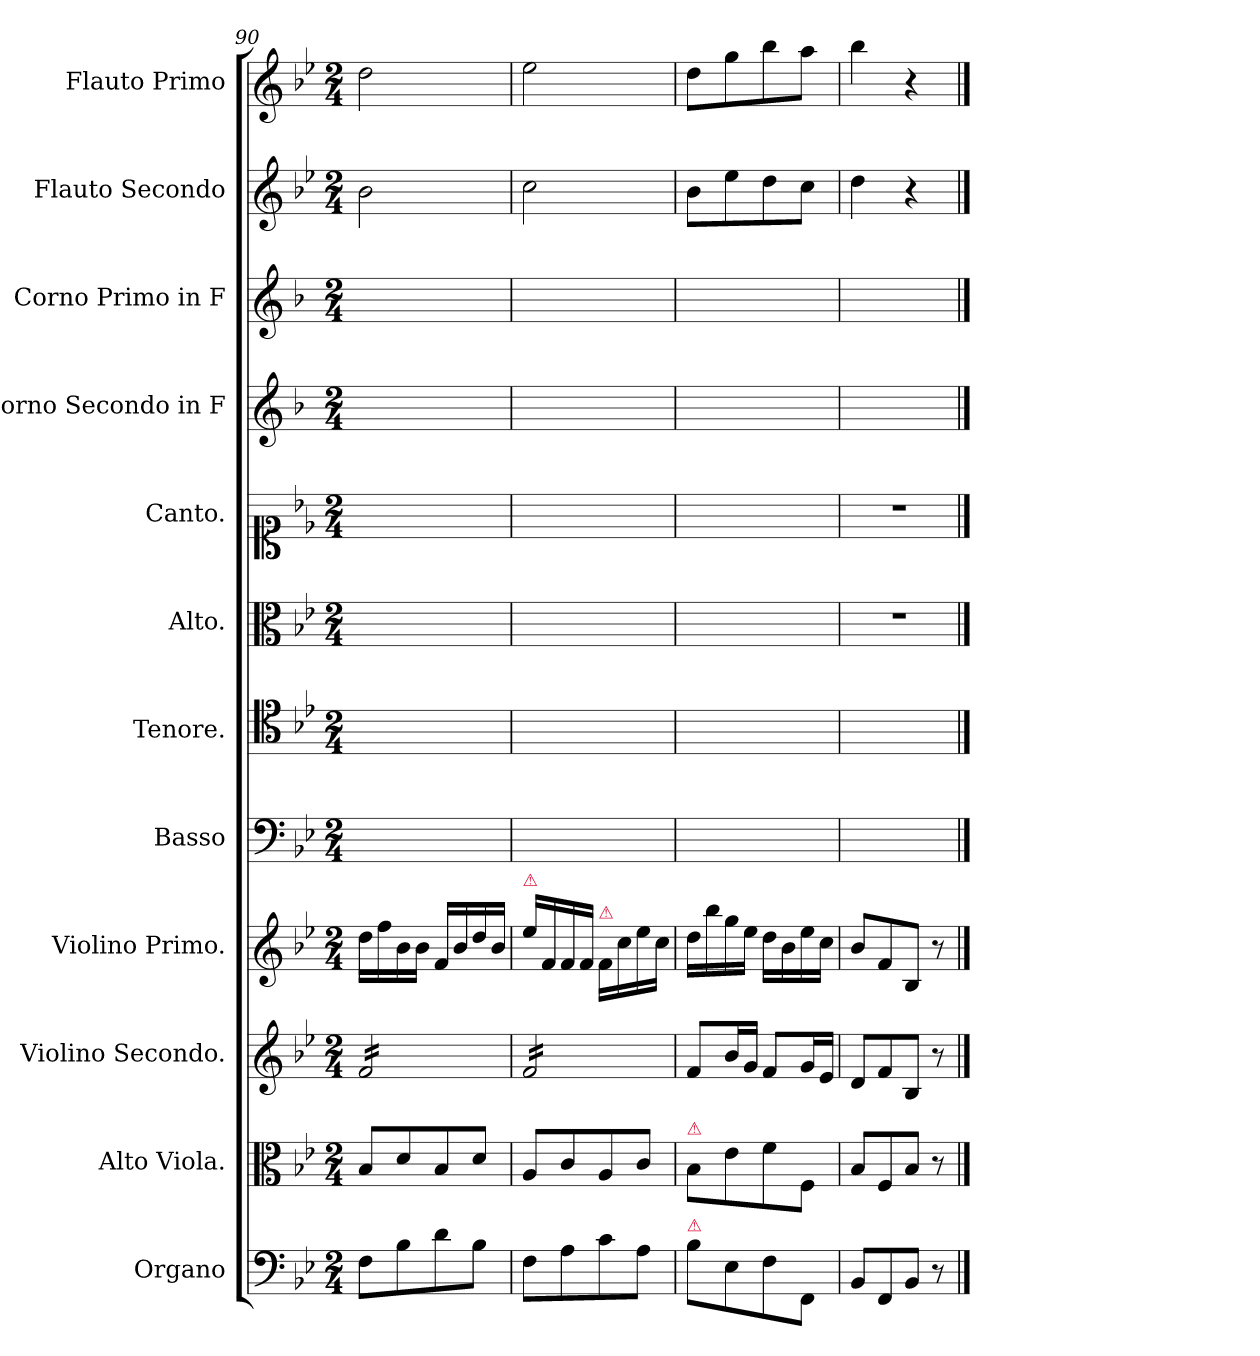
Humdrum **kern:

**kern	**kern	**kern	**kern	**kern	**kern	**kern	**kern	**kern	**kern	**kern	**kern
*part12	*part11	*part10	*part9	*part8	*part7	*part6	*part5	*part4	*part3	*part2	*part1
*staff12	*staff11	*staff10	*staff9	*staff8	*staff7	*staff6	*staff5	*staff4	*staff3	*staff2	*staff1
*I"Organo	*I"Alto Viola.	*I"Violino Secondo.	*I"Violino Primo.	*I"Basso	*I"Tenore.	*I"Alto.	*I"Canto.	*I"Corno Secondo in F	*I"Corno Primo in F	*I"Flauto Secondo	*I"Flauto Primo
*I'org	*I'a-vla	*I'vl 2	*I'vl 1	*I'B	*I'T	*I'A	*I'S	*I'cor 2	*I'cor 1	*I'fl 2	*I'fl 1
*clefF4	*clefC3	*clefG2	*clefG2	*clefF4	*clefC4	*clefC3	*clefC1	*clefG2	*clefG2	*clefG2	*clefG2
*	*	*	*	*	*	*	*	*ITrd4c7	*ITrd4c7	*	*
*k[b-e-]	*k[b-e-]	*k[b-e-]	*k[b-e-]	*k[b-e-]	*k[b-e-]	*k[b-e-]	*k[b-e-]	*k[b-e-]	*k[b-e-]	*k[b-e-]	*k[b-e-]
*B-:	*B-:	*B-:	*B-:	*B-:	*B-:	*B-:	*B-:	*B-:	*B-:	*B-:	*B-:
*M2/4	*M2/4	*M2/4	*M2/4	*M2/4	*M2/4	*M2/4	*M2/4	*M2/4	*M2/4	*M2/4	*M2/4
=90	=90	=90	=90	=90	=90	=90	=90	=90	=90	=90	=90
*	*	*tremolo	*	*	*	*	*	*	*	*	*
8F\L	8B-/L	16f/LL	16dd\LL	2ryy	2ryy	2ryy	2ryy	2ryy	2ryy	2b-\	2dd\
.	.	16f/	16ff\	.	.	.	.	.	.	.	.
8B-\	8d/	16f/	16b-\	.	.	.	.	.	.	.	.
.	.	16f/	16b-\JJ	.	.	.	.	.	.	.	.
8d\	8B-/	16f/	16f/LL	.	.	.	.	.	.	.	.
.	.	16f/	16b-/	.	.	.	.	.	.	.	.
8B-\J	8d/J	16f/	16dd/	.	.	.	.	.	.	.	.
.	.	16f/JJ	16b-/JJ	.	.	.	.	.	.	.	.
=91	=91	=91	=91	=91	=91	=91	=91	=91	=91	=91	=91
!	!	!	!LO:TX:a:color=crimson:t=⚠	!	!	!	!	!	!	!	!
8F\L	8A/L	16f/LL	16ee-\LL	2ryy	2ryy	2ryy	2ryy	2ryy	2ryy	2cc\	2ee-\
.	.	16f/	16f/	.	.	.	.	.	.	.	.
8A\	8c/	16f/	16f/	.	.	.	.	.	.	.	.
.	.	16f/	16f/JJ	.	.	.	.	.	.	.	.
!	!	!	!LO:TX:a:color=crimson:t=⚠	!	!	!	!	!	!	!	!
8c\	8A/	16f/	16f/LL	.	.	.	.	.	.	.	.
.	.	16f/	16cc\	.	.	.	.	.	.	.	.
8A\J	8c/J	16f/	16ee-\	.	.	.	.	.	.	.	.
.	.	16f/JJ	16cc\JJ	.	.	.	.	.	.	.	.
*	*	*Xtremolo	*	*	*	*	*	*	*	*	*
=92	=92	=92	=92	=92	=92	=92	=92	=92	=92	=92	=92
!	!LO:TX:a:color=crimson:t=⚠	!	!	!	!	!	!	!	!	!	!
!LO:TX:a:color=crimson:t=⚠	!	!	!	!	!	!	!	!	!	!	!
8B-\L	8B-\L	8f/L	16dd\LL	2ryy	2ryy	2ryy	2ryy	2ryy	2ryy	8b-\L	8dd\L
.	.	.	16bb-\	.	.	.	.	.	.	.	.
8E-\	8e-\	16b-/L	16gg\	.	.	.	.	.	.	8ee-\	8gg\
.	.	16g/JJ	16ee-\JJ	.	.	.	.	.	.	.	.
8F\	8f\	8f/L	16dd\LL	.	.	.	.	.	.	8dd\	8bb-\
.	.	.	16b-\	.	.	.	.	.	.	.	.
8FF/J	8F/J	16g/L	16ee-\	.	.	.	.	.	.	8cc\J	8aa\J
.	.	16e-/JJ	16cc\JJ	.	.	.	.	.	.	.	.
=93	=93	=93	=93	=93	=93	=93	=93	=93	=93	=93	=93
8BB-/L	8B-/L	8d/L	8b-/L	2ryy	2ryy	2r	2r	2ryy	2ryy	4dd\	4bb-\
8FF/	8F/	8f/	8f/	.	.	.	.	.	.	.	.
8BB-/J	8B-/J	8B-/J	8B-/J	.	.	.	.	.	.	4r	4r
8r	8r	8r	8r	.	.	.	.	.	.	.	.
==	==	==	==	==	==	==	==	==	==	==	==
*-	*-	*-	*-	*-	*-	*-	*-	*-	*-	*-	*-
